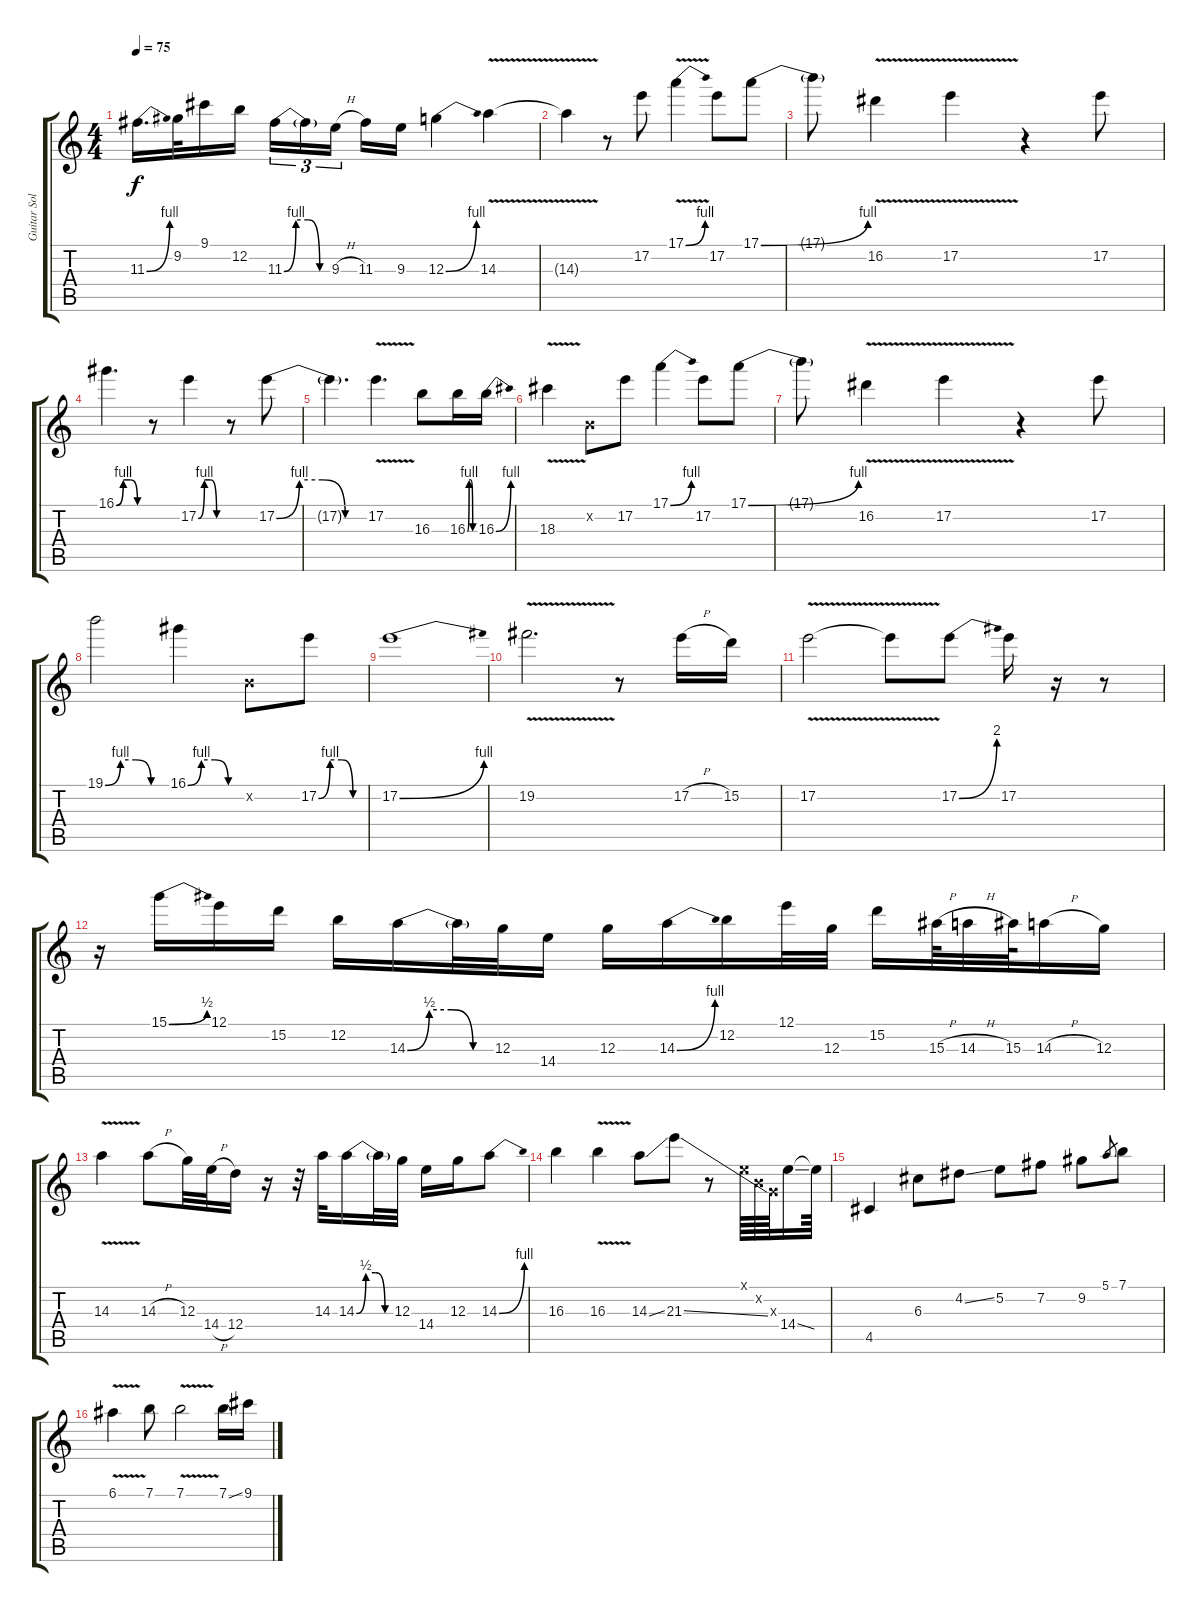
\track ("Guitar Solo" "Guitar Sol") {instrument distortionguitar}
\staff {score tabs}
\tuning (E4 B3 G3 D3 A2 E2) {hide}
\ts (4 4)
\tempo 75
\clef g2
\ks c
11.3{be (bend 0 0 60 4)}.16{d dy f} 9.2.32 9.1.16 12.2.16 11.3{be (custom 0 0 15 4 30 4 45 0 60 0)}.16{tu (3 2)} 11.3{t}.16{tu (3 2)} 9.3{h}.16{tu (3 2) beam splitsecondary} 11.3.16 9.3.16 12.3{be (bend 0 0 60 4)}.4 14.3{v}.4 |
14.3{t}.4 r.8 17.2.8 17.1{be (bend 0 0 60 4) v}.4 17.2.8 17.1{be (bend 0 0 60 4)}.8 |
17.1{t}.8 16.2{v}.4 17.2{v}.4 r.4 17.2.8 |
16.1{be (custom 0 0 15 4 30 4 45 0 60 0)}.4{d} r.8 17.2{be (custom 0 0 15 4 30 4 45 0 60 0)}.4 r.8 17.2{be (custom 0 0 15 4 30 4 45 0 60 0)}.8 |
17.2{t}.4{d} 17.2{v}.4{d} 16.3.8 16.3{be (custom 0 0 15 4 30 4 45 0 60 0)}.16 16.3{be (bend 0 0 60 4)}.16 |
18.3{v}.4 0.2{x}.8 17.2.8 17.1{be (bend 0 0 60 4)}.4 17.2.8 17.1{be (bend 0 0 60 4)}.8 |
17.1{t}.8 16.2{v}.4 17.2{v}.4 r.4 17.2.8 |
19.1{be (custom 0 0 15 4 30 4 45 0 60 0)}.2 16.1{be (custom 0 0 15 4 30 4 45 0 60 0)}.4 0.2{x}.8 17.2{be (custom 0 0 15 4 30 4 45 0 60 0)}.8 |
17.2{be (bend 0 0 60 4)}.1 |
19.2{v}.2{d} r.8 17.2{h}.16 15.2.16 |
17.2{v}.2 17.2{t}.8 17.2{be (bend 0 0 60 8)}.8 17.2.16 r.16 r.8 |
r.16 15.1{be (bend 0 0 60 2)}.16 12.1.16 15.2.16 12.2.16 14.3{be (custom 0 0 15 2 30 2 45 0 60 0)}.16 14.3{t}.32 12.3.32 14.4.16 12.3.16 14.3{be (bend 0 0 60 4)}.16 12.2.16 12.1.32 12.3.32 15.2.16 15.3{h}.64 14.3{h}.32 15.3.64 14.3{h}.16 12.3.16 |
14.3{v}.4 14.3{h}.8 12.3.32 14.4{h}.32 12.4.16 r.16 r.32 14.3.32 14.3{be (custom 0 0 15 2 30 2 45 0 60 0)}.16 14.3{t}.32 12.3.32 14.4.16 12.3.16 14.3{be (bend 0 0 60 4)}.8 |
16.3.4 16.3{v}.4 14.3{ss}.8 21.3{ss}.8 r.8 0.1{x}.64 0.2{x}.64 0.3{x}.64 14.4{ss}.16 14.4{t}.64 |
4.5.4 6.3.8 4.2{ss}.8 5.2.8 7.2.8 9.2.8 5.1.8{gr} 7.1.8 |
6.1{v}.4 7.1.8 7.1{v}.2 7.1{ss}.16 9.1.16
